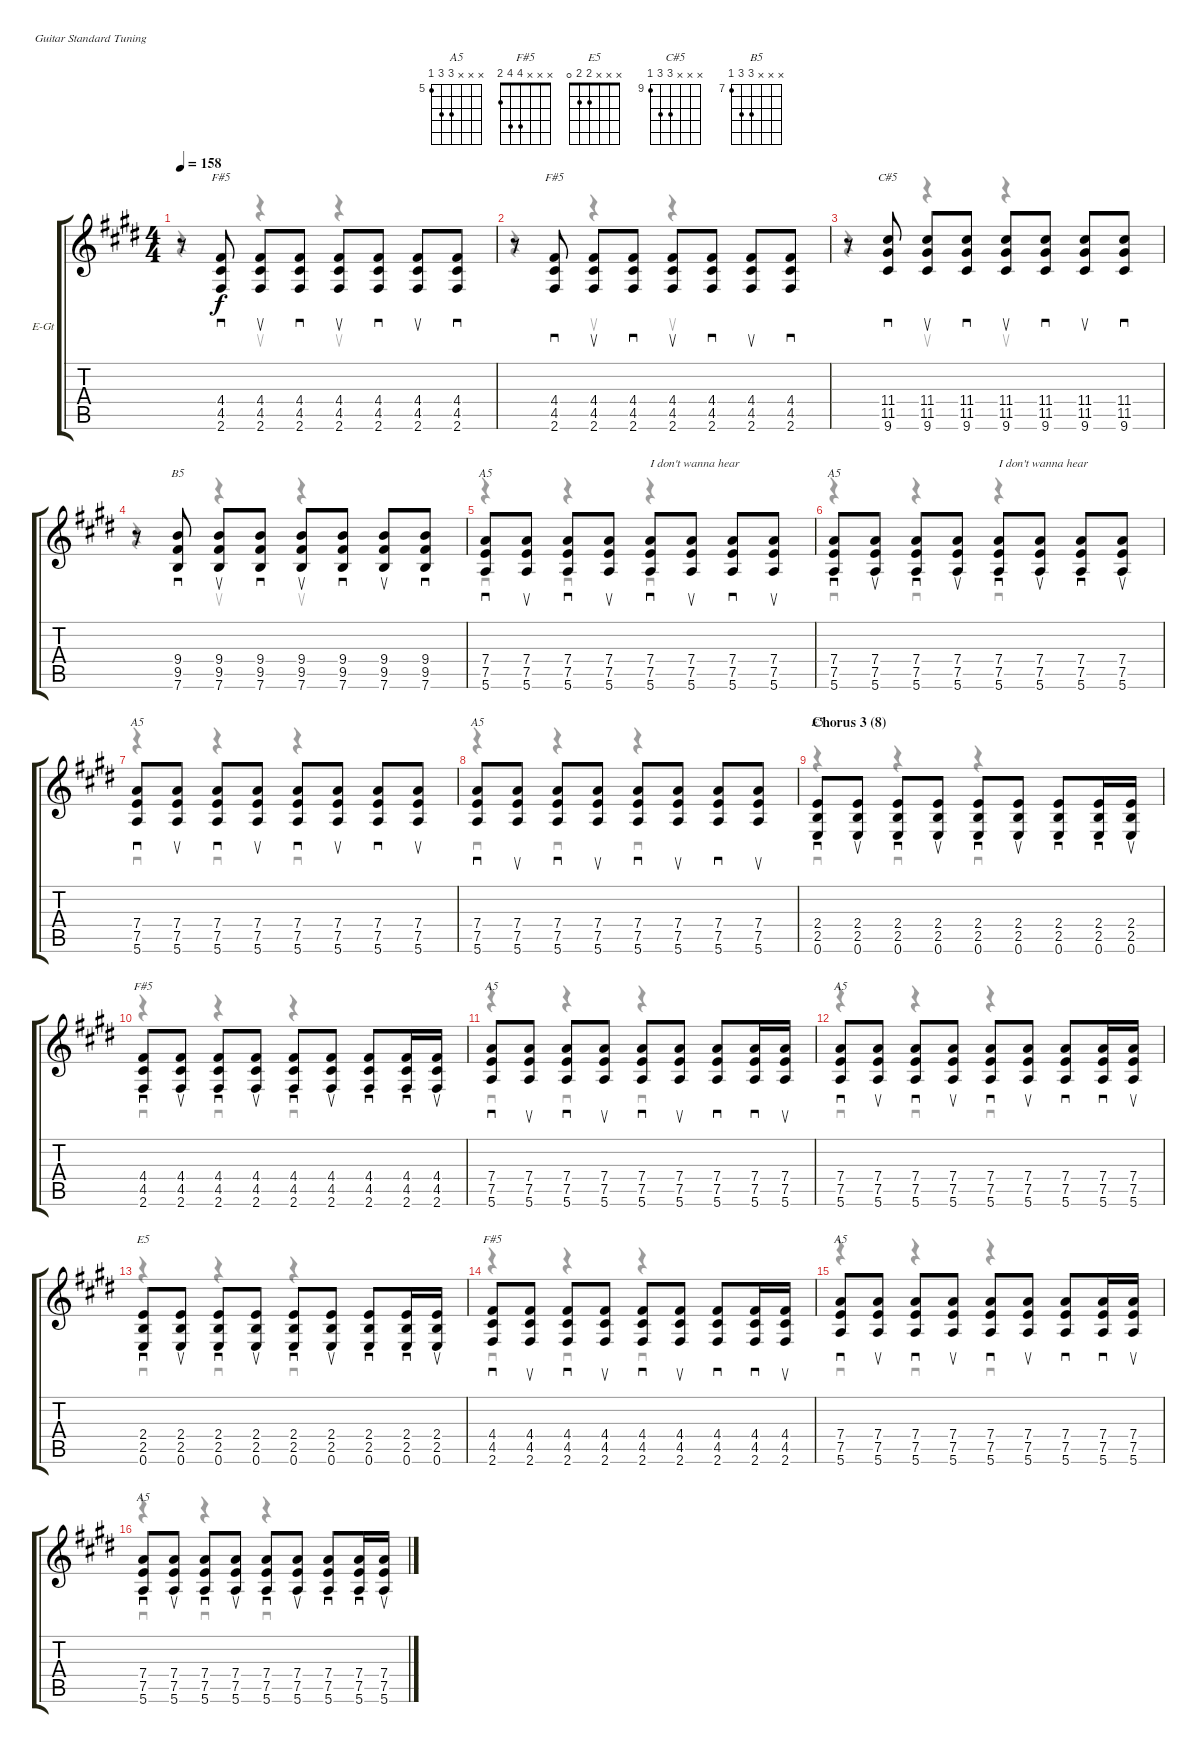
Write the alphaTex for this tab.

\bracketExtendMode groupsimilarinstruments
\firstSystemTrackNameOrientation horizontal
\otherSystemsTrackNameOrientation horizontal
\track ("Guitar 1" "E-Gt") {instrument distortionguitar}
\staff {score tabs}
\tuning (E4 B3 G3 D3 A2 E2)
\chord ("A5" x x x 7 7 5) {firstfret 5}
\chord ("F#5" x x x 4 4 2)
\chord ("E5" x x x 2 2 0)
\chord ("C#5" x x x 11 11 9) {firstfret 9}
\chord ("B5" x x x 9 9 7) {firstfret 7}
\voice
\ts (4 4)
\tempo 158
\clef g2
\ks e
r.8{dy f} (4.4 4.5 2.6).8{sd ch "F#5"} (4.4 4.5 2.6).8{su} (4.4 4.5 2.6).8{sd} (4.4 4.5 2.6).8{su} (4.4 4.5 2.6).8{sd} (4.4 4.5 2.6).8{su} (4.4 4.5 2.6).8{sd} |
r.8 (4.4 4.5 2.6).8{sd ch "F#5"} (4.4 4.5 2.6).8{su} (4.4 4.5 2.6).8{sd} (4.4 4.5 2.6).8{su} (4.4 4.5 2.6).8{sd} (4.4 4.5 2.6).8{su} (4.4 4.5 2.6).8{sd} |
r.8 (11.4 11.5 9.6).8{sd ch "C#5"} (11.4 11.5 9.6).8{su} (11.4 11.5 9.6).8{sd} (11.4 11.5 9.6).8{su} (11.4 11.5 9.6).8{sd} (11.4 11.5 9.6).8{su} (11.4 11.5 9.6).8{sd} |
r.8 (9.4 9.5 7.6).8{sd ch "B5"} (9.4 9.5 7.6).8{su} (9.4 9.5 7.6).8{sd} (9.4 9.5 7.6).8{su} (9.4 9.5 7.6).8{sd} (9.4 9.5 7.6).8{su} (9.4 9.5 7.6).8{sd} |
(7.4 7.5 5.6).8{sd ch "A5"} (7.4 7.5 5.6).8{su} (7.4 7.5 5.6).8{sd} (7.4 7.5 5.6).8{su} (7.4 7.5 5.6).8{sd txt "I don't wanna hear"} (7.4 7.5 5.6).8{su} (7.4 7.5 5.6).8{sd} (7.4 7.5 5.6).8{su} |
(7.4 7.5 5.6).8{sd ch "A5"} (7.4 7.5 5.6).8{su} (7.4 7.5 5.6).8{sd} (7.4 7.5 5.6).8{su} (7.4 7.5 5.6).8{sd txt "I don't wanna hear"} (7.4 7.5 5.6).8{su} (7.4 7.5 5.6).8{sd} (7.4 7.5 5.6).8{su} |
(7.4 7.5 5.6).8{sd ch "A5"} (7.4 7.5 5.6).8{su} (7.4 7.5 5.6).8{sd} (7.4 7.5 5.6).8{su} (7.4 7.5 5.6).8{sd} (7.4 7.5 5.6).8{su} (7.4 7.5 5.6).8{sd} (7.4 7.5 5.6).8{su} |
(7.4 7.5 5.6).8{sd ch "A5"} (7.4 7.5 5.6).8{su} (7.4 7.5 5.6).8{sd} (7.4 7.5 5.6).8{su} (7.4 7.5 5.6).8{sd} (7.4 7.5 5.6).8{su} (7.4 7.5 5.6).8{sd} (7.4 7.5 5.6).8{su} |
\section ("" "Chorus 3 (8)")
(2.4 2.5 0.6).8{sd ch "E5"} (2.4 2.5 0.6).8{su} (2.4 2.5 0.6).8{sd} (2.4 2.5 0.6).8{su} (2.4 2.5 0.6).8{sd} (2.4 2.5 0.6).8{su} (2.4 2.5 0.6).8{sd} (2.4 2.5 0.6).16{sd} (2.4 2.5 0.6).16{su} |
(4.4 4.5 2.6).8{sd ch "F#5"} (4.4 4.5 2.6).8{su} (4.4 4.5 2.6).8{sd} (4.4 4.5 2.6).8{su} (4.4 4.5 2.6).8{sd} (4.4 4.5 2.6).8{su} (4.4 4.5 2.6).8{sd} (4.4 4.5 2.6).16{sd} (4.4 4.5 2.6).16{su} |
(7.4 7.5 5.6).8{sd ch "A5"} (7.4 7.5 5.6).8{su} (7.4 7.5 5.6).8{sd} (7.4 7.5 5.6).8{su} (7.4 7.5 5.6).8{sd} (7.4 7.5 5.6).8{su} (7.4 7.5 5.6).8{sd} (7.4 7.5 5.6).16{sd} (7.4 7.5 5.6).16{su} |
(7.4 7.5 5.6).8{sd ch "A5"} (7.4 7.5 5.6).8{su} (7.4 7.5 5.6).8{sd} (7.4 7.5 5.6).8{su} (7.4 7.5 5.6).8{sd} (7.4 7.5 5.6).8{su} (7.4 7.5 5.6).8{sd} (7.4 7.5 5.6).16{sd} (7.4 7.5 5.6).16{su} |
(2.4 2.5 0.6).8{sd ch "E5"} (2.4 2.5 0.6).8{su} (2.4 2.5 0.6).8{sd} (2.4 2.5 0.6).8{su} (2.4 2.5 0.6).8{sd} (2.4 2.5 0.6).8{su} (2.4 2.5 0.6).8{sd} (2.4 2.5 0.6).16{sd} (2.4 2.5 0.6).16{su} |
(4.4 4.5 2.6).8{sd ch "F#5"} (4.4 4.5 2.6).8{su} (4.4 4.5 2.6).8{sd} (4.4 4.5 2.6).8{su} (4.4 4.5 2.6).8{sd} (4.4 4.5 2.6).8{su} (4.4 4.5 2.6).8{sd} (4.4 4.5 2.6).16{sd} (4.4 4.5 2.6).16{su} |
(7.4 7.5 5.6).8{sd ch "A5"} (7.4 7.5 5.6).8{su} (7.4 7.5 5.6).8{sd} (7.4 7.5 5.6).8{su} (7.4 7.5 5.6).8{sd} (7.4 7.5 5.6).8{su} (7.4 7.5 5.6).8{sd} (7.4 7.5 5.6).16{sd} (7.4 7.5 5.6).16{su} |
(7.4 7.5 5.6).8{sd ch "A5"} (7.4 7.5 5.6).8{su} (7.4 7.5 5.6).8{sd} (7.4 7.5 5.6).8{su} (7.4 7.5 5.6).8{sd} (7.4 7.5 5.6).8{su} (7.4 7.5 5.6).8{sd} (7.4 7.5 5.6).16{sd} (7.4 7.5 5.6).16{su}
\voice
\clef g2
\ottava regular
\simile none
\ks e
r.4{dy mf} r.4{su} r.4{su} |
r.4 r.4{su} r.4{su} |
r.4 r.4{su} r.4{su} |
r.4 r.4{su} r.4{su} |
r.4{sd} r.4{sd} r.4{sd} |
r.4{sd} r.4{sd} r.4{sd} |
r.4{sd} r.4{sd} r.4{sd} |
r.4{sd} r.4{sd} r.4{sd} |
r.4{sd} r.4{sd} r.4{sd} |
r.4{sd} r.4{sd} r.4{sd} |
r.4{sd} r.4{sd} r.4{sd} |
r.4{sd} r.4{sd} r.4{sd} |
r.4{sd} r.4{sd} r.4{sd} |
r.4{sd} r.4{sd} r.4{sd} |
r.4{sd} r.4{sd} r.4{sd} |
r.4{sd} r.4{sd} r.4{sd}
